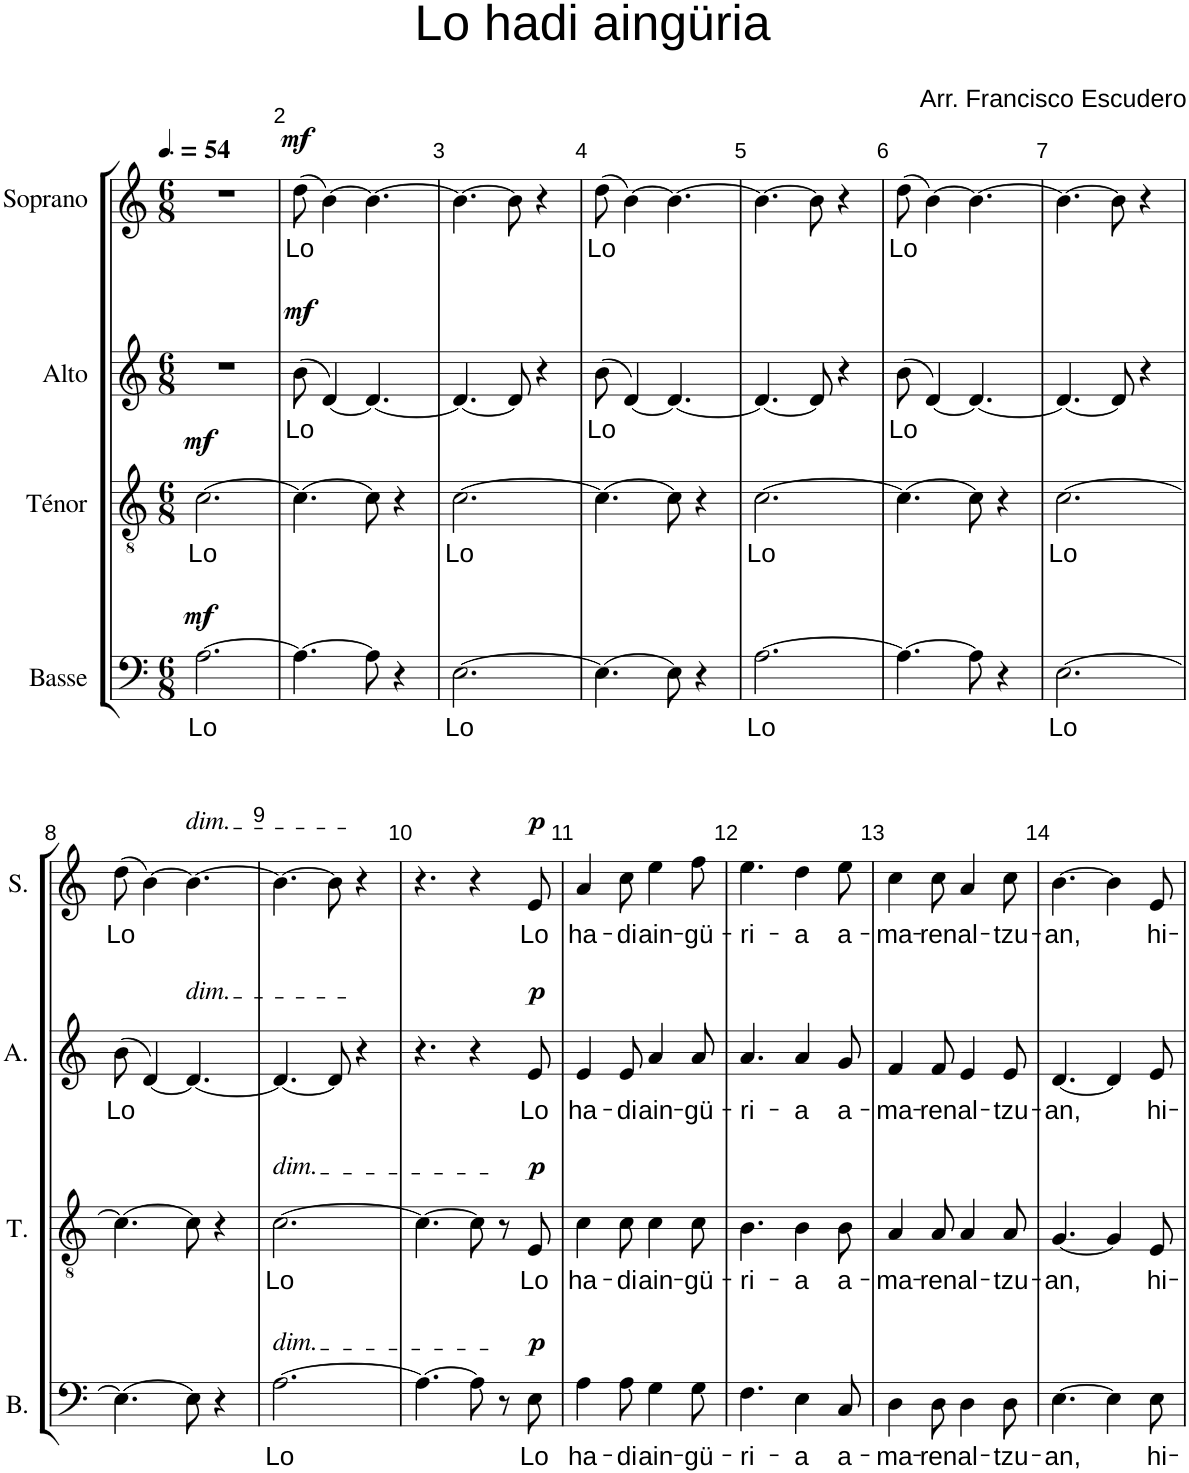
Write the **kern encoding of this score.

**kern	**text	**dynam	**kern	**text	**dynam	**kern	**text	**dynam	**kern	**text	**dynam
*part4	*part4	*part4	*part3	*part3	*part3	*part2	*part2	*part2	*part1	*part1	*part1
*staff4	*staff4	*staff4	*staff3	*staff3	*staff3	*staff2	*staff2	*staff2	*staff1	*staff1	*staff1
*I"Basse	*	*	*I"Ténor	*	*	*I"Alto	*	*	*I"Soprano	*	*
*I'B.	*	*	*I'T.	*	*	*I'A.	*	*	*I'S.	*	*
*clefF4	*	*	*clefGv2	*	*	*clefG2	*	*	*clefG2	*	*
*k[]	*	*	*k[]	*	*	*k[]	*	*	*k[]	*	*
*M6/8	*	*	*M6/8	*	*	*M6/8	*	*	*M6/8	*	*
*MM81	*	*	*MM81	*	*	*MM81	*	*	*MM81	*	*
=1	=1	=1	=1	=1	=1	=1	=1	=1	=1	=1	=1
!	!LO:LY:b	!LO:DY:a	!	!LO:LY:b	!LO:DY:a	!	!	!	!	!	!
[2.A\	Lo	mf	[2.c\	Lo	mf	2.r	.	.	2.r	.	.
=2	=2	=2	=2	=2	=2	=2	=2	=2	=2	=2	=2
!	!	!	!	!	!	!	!LO:LY:b	!LO:DY:a	!	!LO:LY:b	!LO:DY:a
4.A\_	.	.	4.c\_	.	.	(8b\	Lo	mf	(8dd\	Lo	mf
.	.	.	.	.	.	[4d/)	.	.	[4b\)	.	.
8A\]	.	.	8c\]	.	.	4.d/_	.	.	4.b\_	.	.
4r	.	.	4r	.	.	.	.	.	.	.	.
=3	=3	=3	=3	=3	=3	=3	=3	=3	=3	=3	=3
!	!LO:LY:b	!	!	!LO:LY:b	!	!	!	!	!	!	!
[2.E\	Lo	.	[2.c\	Lo	.	4.d/_	.	.	4.b\_	.	.
.	.	.	.	.	.	8d/]	.	.	8b\]	.	.
.	.	.	.	.	.	4r	.	.	4r	.	.
=4	=4	=4	=4	=4	=4	=4	=4	=4	=4	=4	=4
!	!	!	!	!	!	!	!LO:LY:b	!	!	!LO:LY:b	!
4.E\_	.	.	4.c\_	.	.	(8b\	Lo	.	(8dd\	Lo	.
.	.	.	.	.	.	[4d/)	.	.	[4b\)	.	.
8E\]	.	.	8c\]	.	.	4.d/_	.	.	4.b\_	.	.
4r	.	.	4r	.	.	.	.	.	.	.	.
=5	=5	=5	=5	=5	=5	=5	=5	=5	=5	=5	=5
!	!LO:LY:b	!	!	!LO:LY:b	!	!	!	!	!	!	!
[2.A\	Lo	.	[2.c\	Lo	.	4.d/_	.	.	4.b\_	.	.
.	.	.	.	.	.	8d/]	.	.	8b\]	.	.
.	.	.	.	.	.	4r	.	.	4r	.	.
=6	=6	=6	=6	=6	=6	=6	=6	=6	=6	=6	=6
!	!	!	!	!	!	!	!LO:LY:b	!	!	!LO:LY:b	!
4.A\_	.	.	4.c\_	.	.	(8b\	Lo	.	(8dd\	Lo	.
.	.	.	.	.	.	[4d/)	.	.	[4b\)	.	.
8A\]	.	.	8c\]	.	.	4.d/_	.	.	4.b\_	.	.
4r	.	.	4r	.	.	.	.	.	.	.	.
=7	=7	=7	=7	=7	=7	=7	=7	=7	=7	=7	=7
!	!LO:LY:b	!	!	!LO:LY:b	!	!	!	!	!	!	!
[2.E\	Lo	.	[2.c\	Lo	.	4.d/_	.	.	4.b\_	.	.
.	.	.	.	.	.	8d/]	.	.	8b\]	.	.
.	.	.	.	.	.	4r	.	.	4r	.	.
!!LO:LB:g=z
=8	=8	=8	=8	=8	=8	=8	=8	=8	=8	=8	=8
!	!	!	!	!	!	!	!LO:LY:b	!	!	!LO:LY:b	!
4.E\_	.	.	4.c\_	.	.	(8b\	Lo	.	(8dd\	Lo	.
.	.	.	.	.	.	[4d/)	.	.	[4b\)	.	.
!	!	!	!	!	!	!	!	!	!LO:TX:a:i:t=dim.	!	!
!	!	!	!	!	!	!LO:TX:a:i:t=dim.	!	!	!	!	!
8E\]	.	.	8c\]	.	.	4.d/_	.	.	4.b\_	.	.
4r	.	.	4r	.	.	.	.	.	.	.	.
=9	=9	=9	=9	=9	=9	=9	=9	=9	=9	=9	=9
!	!	!	!LO:TX:a:i:t=dim.	!	!	!	!	!	!	!	!
!LO:TX:a:i:t=dim.	!	!	!	!	!	!	!	!	!	!	!
!	!LO:LY:b	!	!	!LO:LY:b	!	!	!	!	!	!	!
[2.A\	Lo	.	[2.c\	Lo	.	4.d/_	.	.	4.b\_	.	.
.	.	.	.	.	.	8d/]	.	.	8b\]	.	.
.	.	.	.	.	.	4r	.	.	4r	.	.
=10	=10	=10	=10	=10	=10	=10	=10	=10	=10	=10	=10
4.A\_	.	.	4.c\_	.	.	4.r	.	.	4.r	.	.
8A\]	.	.	8c\]	.	.	4r	.	.	4r	.	.
8r	.	.	8r	.	.	.	.	.	.	.	.
!	!LO:LY:b	!LO:DY:a	!	!LO:LY:b	!LO:DY:a	!	!LO:LY:b	!LO:DY:a	!	!LO:LY:b	!LO:DY:a
8E\	Lo	p	8E/	Lo	p	8e/	Lo	p	8e/	Lo	p
=11	=11	=11	=11	=11	=11	=11	=11	=11	=11	=11	=11
!	!LO:LY:b	!	!	!LO:LY:b	!	!	!LO:LY:b	!	!	!LO:LY:b	!
4A\	ha-	.	4c\	ha-	.	4e/	ha-	.	4a/	ha-	.
!	!LO:LY:b	!	!	!LO:LY:b	!	!	!LO:LY:b	!	!	!LO:LY:b	!
8A\	-di	.	8c\	-di	.	8e/	-di	.	8cc\	-di	.
!	!LO:LY:b	!	!	!LO:LY:b	!	!	!LO:LY:b	!	!	!LO:LY:b	!
4G\	ain-	.	4c\	ain-	.	4a/	ain-	.	4ee\	ain-	.
!	!LO:LY:b	!	!	!LO:LY:b	!	!	!LO:LY:b	!	!	!LO:LY:b	!
8G\	-gü-	.	8c\	-gü-	.	8a/	-gü-	.	8ff\	-gü-	.
=12	=12	=12	=12	=12	=12	=12	=12	=12	=12	=12	=12
!	!LO:LY:b	!	!	!LO:LY:b	!	!	!LO:LY:b	!	!	!LO:LY:b	!
4.F\	-ri-	.	4.B\	-ri-	.	4.a/	-ri-	.	4.ee\	-ri-	.
!	!LO:LY:b	!	!	!LO:LY:b	!	!	!LO:LY:b	!	!	!LO:LY:b	!
4E\	-a	.	4B\	-a	.	4a/	-a	.	4dd\	-a	.
!	!LO:LY:b	!	!	!LO:LY:b	!	!	!LO:LY:b	!	!	!LO:LY:b	!
8C/	a-	.	8B\	a-	.	8g/	a-	.	8ee\	a-	.
=13	=13	=13	=13	=13	=13	=13	=13	=13	=13	=13	=13
!	!LO:LY:b	!	!	!LO:LY:b	!	!	!LO:LY:b	!	!	!LO:LY:b	!
4D\	-ma-	.	4A/	-ma-	.	4f/	-ma-	.	4cc\	-ma-	.
!	!LO:LY:b	!	!	!LO:LY:b	!	!	!LO:LY:b	!	!	!LO:LY:b	!
8D\	-ren	.	8A/	-ren	.	8f/	-ren	.	8cc\	-ren	.
!	!LO:LY:b	!	!	!LO:LY:b	!	!	!LO:LY:b	!	!	!LO:LY:b	!
4D\	al-	.	4A/	al-	.	4e/	al-	.	4a/	al-	.
!	!LO:LY:b	!	!	!LO:LY:b	!	!	!LO:LY:b	!	!	!LO:LY:b	!
8D\	-tzu-	.	8A/	-tzu-	.	8e/	-tzu-	.	8cc\	-tzu-	.
=14	=14	=14	=14	=14	=14	=14	=14	=14	=14	=14	=14
!	!LO:LY:b	!	!	!LO:LY:b	!	!	!LO:LY:b	!	!	!LO:LY:b	!
[4.E\	-an,	.	[4.G/	-an,	.	[4.d/	-an,	.	[4.b\	-an,	.
4E\]	.	.	4G/]	.	.	4d/]	.	.	4b\]	.	.
!	!LO:LY:b	!	!	!LO:LY:b	!	!	!LO:LY:b	!	!	!LO:LY:b	!
8E\	hi-	.	8E/	hi-	.	8e/	hi-	.	8e/	hi-	.
=	=	=	=	=	=	=	=	=	=	=	=
*-	*-	*-	*-	*-	*-	*-	*-	*-	*-	*-	*-
